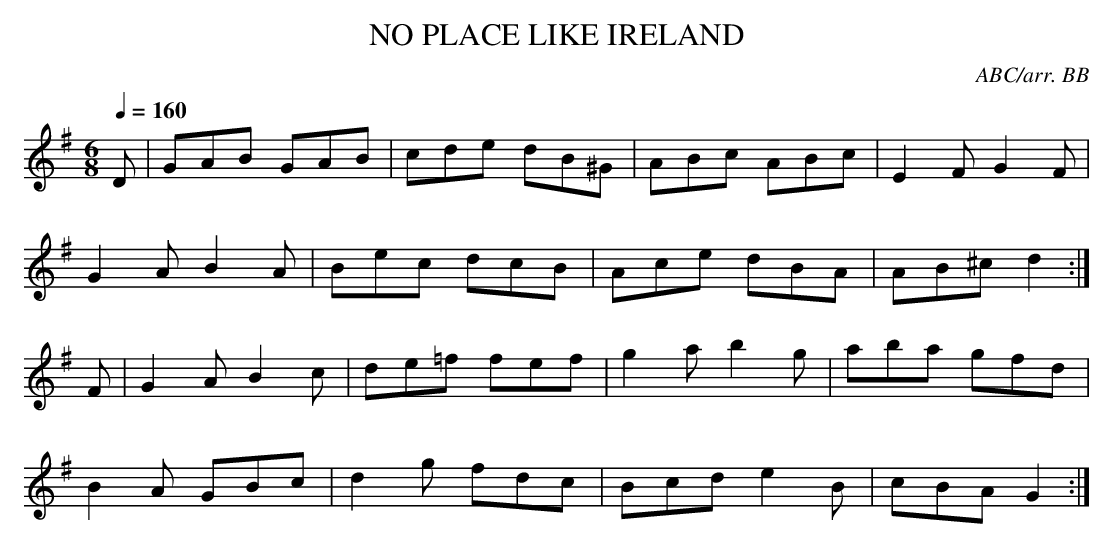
X:1
T:NO PLACE LIKE IRELAND
Q:1/4=160
C:ABC/arr. BB
M:6/8
L:1/8
K:G
D|GAB GAB|cde dB^G|ABc ABc|E2F G2F|
G2A B2A|Bec dcB|Ace dBA|AB^c d2 :|
F|G2A B2c|de=f fef|g2a b2g|aba gfd|
B2A GBc|d2g fdc|Bcd e2B|cBA G2:|
